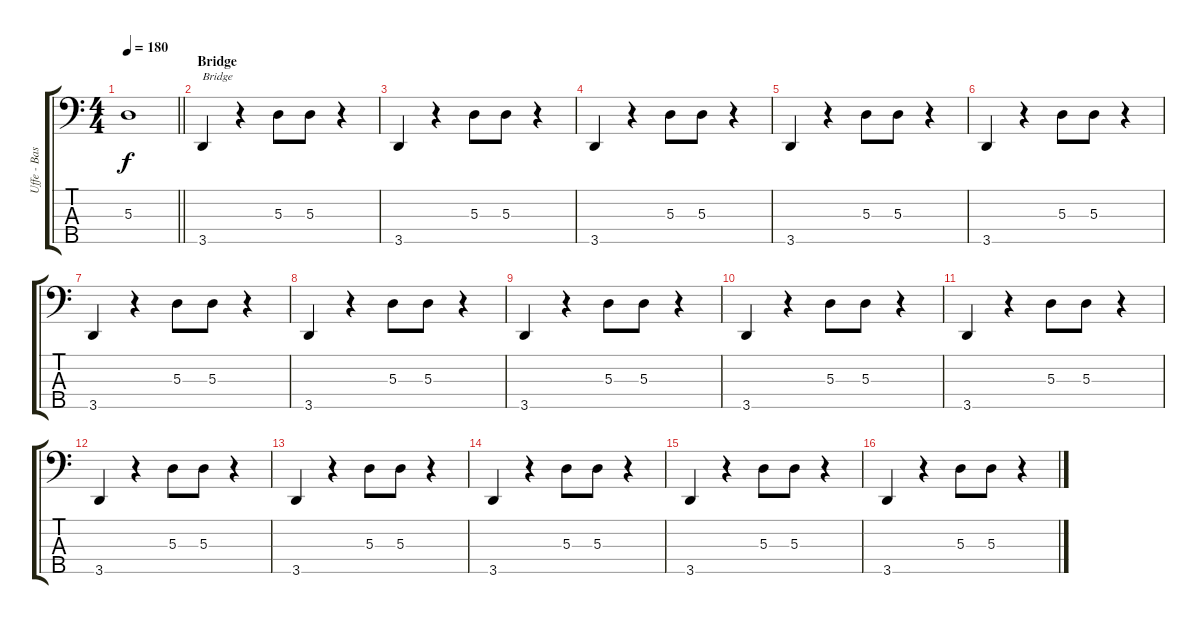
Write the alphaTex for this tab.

\track ("Uffe - Bass" "Uffe - Bas") {instrument electricbasspick}
\staff {score tabs}
\tuning (G2 D2 A1 E1 B0) {hide}
\ts (4 4)
\tempo 180
\clef f4
\barLineRight lightlight
\ks c
5.3.1{dy f} |
\section ("" "Bridge")
3.5.4{txt "Bridge"} r.4 5.3.8 5.3.8 r.4 |
3.5.4 r.4 5.3.8 5.3.8 r.4 |
3.5.4 r.4 5.3.8 5.3.8 r.4 |
3.5.4 r.4 5.3.8 5.3.8 r.4 |
3.5.4 r.4 5.3.8 5.3.8 r.4 |
3.5.4 r.4 5.3.8 5.3.8 r.4 |
3.5.4 r.4 5.3.8 5.3.8 r.4 |
3.5.4 r.4 5.3.8 5.3.8 r.4 |
3.5.4 r.4 5.3.8 5.3.8 r.4 |
3.5.4 r.4 5.3.8 5.3.8 r.4 |
3.5.4 r.4 5.3.8 5.3.8 r.4 |
3.5.4 r.4 5.3.8 5.3.8 r.4 |
3.5.4 r.4 5.3.8 5.3.8 r.4 |
3.5.4 r.4 5.3.8 5.3.8 r.4 |
3.5.4 r.4 5.3.8 5.3.8 r.4
